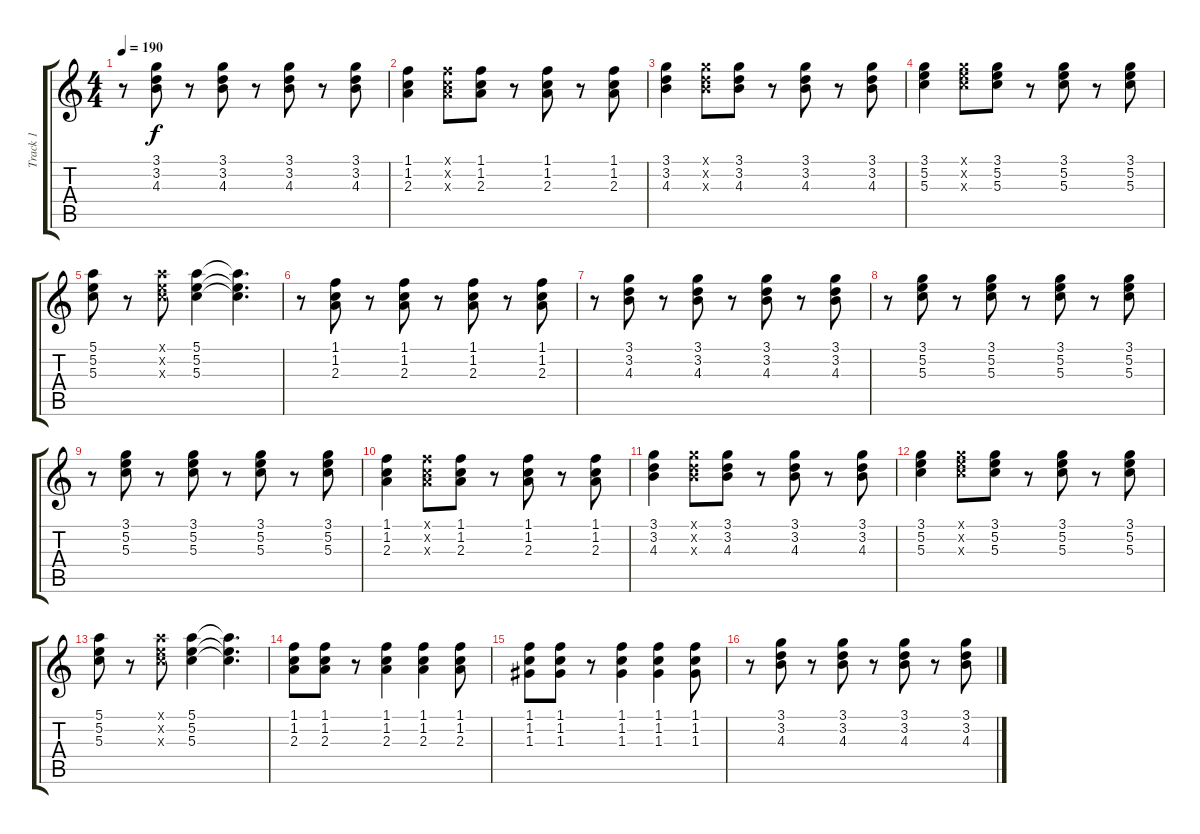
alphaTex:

\track ("Track 1" "Track 1") {instrument electricguitarclean}
\staff {score tabs}
\tuning (E4 B3 G3 D3 A2 E2) {hide}
\ts (4 4)
\tempo 190
\clef g2
\ks c
r.8{dy f} (3.1 3.2 4.3).8 r.8 (3.1 3.2 4.3).8 r.8 (3.1 3.2 4.3).8 r.8 (3.1 3.2 4.3).8 |
(1.1 1.2 2.3).4 (1.1{x} 1.2{x} 2.3{x}).8 (1.1 1.2 2.3).8 r.8 (1.1 1.2 2.3).8 r.8 (1.1 1.2 2.3).8 |
(3.1 3.2 4.3).4 (3.1{x} 3.2{x} 4.3{x}).8 (3.1 3.2 4.3).8 r.8 (3.1 3.2 4.3).8 r.8 (3.1 3.2 4.3).8 |
(3.1 5.2 5.3).4 (3.1{x} 5.2{x} 5.3{x}).8 (3.1 5.2 5.3).8 r.8 (3.1 5.2 5.3).8 r.8 (3.1 5.2 5.3).8 |
(5.1 5.2 5.3).8 r.8 (5.1{x} 5.2{x} 5.3{x}).8 (5.1 5.2 5.3).4 (5.1{t} 5.2{t} 5.3{t}).4{d} |
r.8 (1.1 1.2 2.3).8 r.8 (1.1 1.2 2.3).8 r.8 (1.1 1.2 2.3).8 r.8 (1.1 1.2 2.3).8 |
r.8 (3.1 3.2 4.3).8 r.8 (3.1 3.2 4.3).8 r.8 (3.1 3.2 4.3).8 r.8 (3.1 3.2 4.3).8 |
r.8 (3.1 5.2 5.3).8 r.8 (3.1 5.2 5.3).8 r.8 (3.1 5.2 5.3).8 r.8 (3.1 5.2 5.3).8 |
r.8 (3.1 5.2 5.3).8 r.8 (3.1 5.2 5.3).8 r.8 (3.1 5.2 5.3).8 r.8 (3.1 5.2 5.3).8 |
(1.1 1.2 2.3).4 (1.1{x} 1.2{x} 2.3{x}).8 (1.1 1.2 2.3).8 r.8 (1.1 1.2 2.3).8 r.8 (1.1 1.2 2.3).8 |
(3.1 3.2 4.3).4 (3.1{x} 3.2{x} 4.3{x}).8 (3.1 3.2 4.3).8 r.8 (3.1 3.2 4.3).8 r.8 (3.1 3.2 4.3).8 |
(3.1 5.2 5.3).4 (3.1{x} 5.2{x} 5.3{x}).8 (3.1 5.2 5.3).8 r.8 (3.1 5.2 5.3).8 r.8 (3.1 5.2 5.3).8 |
(5.1 5.2 5.3).8 r.8 (5.1{x} 5.2{x} 5.3{x}).8 (5.1 5.2 5.3).4 (5.1{t} 5.2{t} 5.3{t}).4{d} |
(1.1 1.2 2.3).8 (1.1 1.2 2.3).8 r.8 (1.1 1.2 2.3).4 (1.1 1.2 2.3).4 (1.1 1.2 2.3).8 |
(1.1 1.2 1.3).8 (1.1 1.2 1.3).8 r.8 (1.1 1.2 1.3).4 (1.1 1.2 1.3).4 (1.1 1.2 1.3).8 |
r.8 (3.1 3.2 4.3).8 r.8 (3.1 3.2 4.3).8 r.8 (3.1 3.2 4.3).8 r.8 (3.1 3.2 4.3).8
